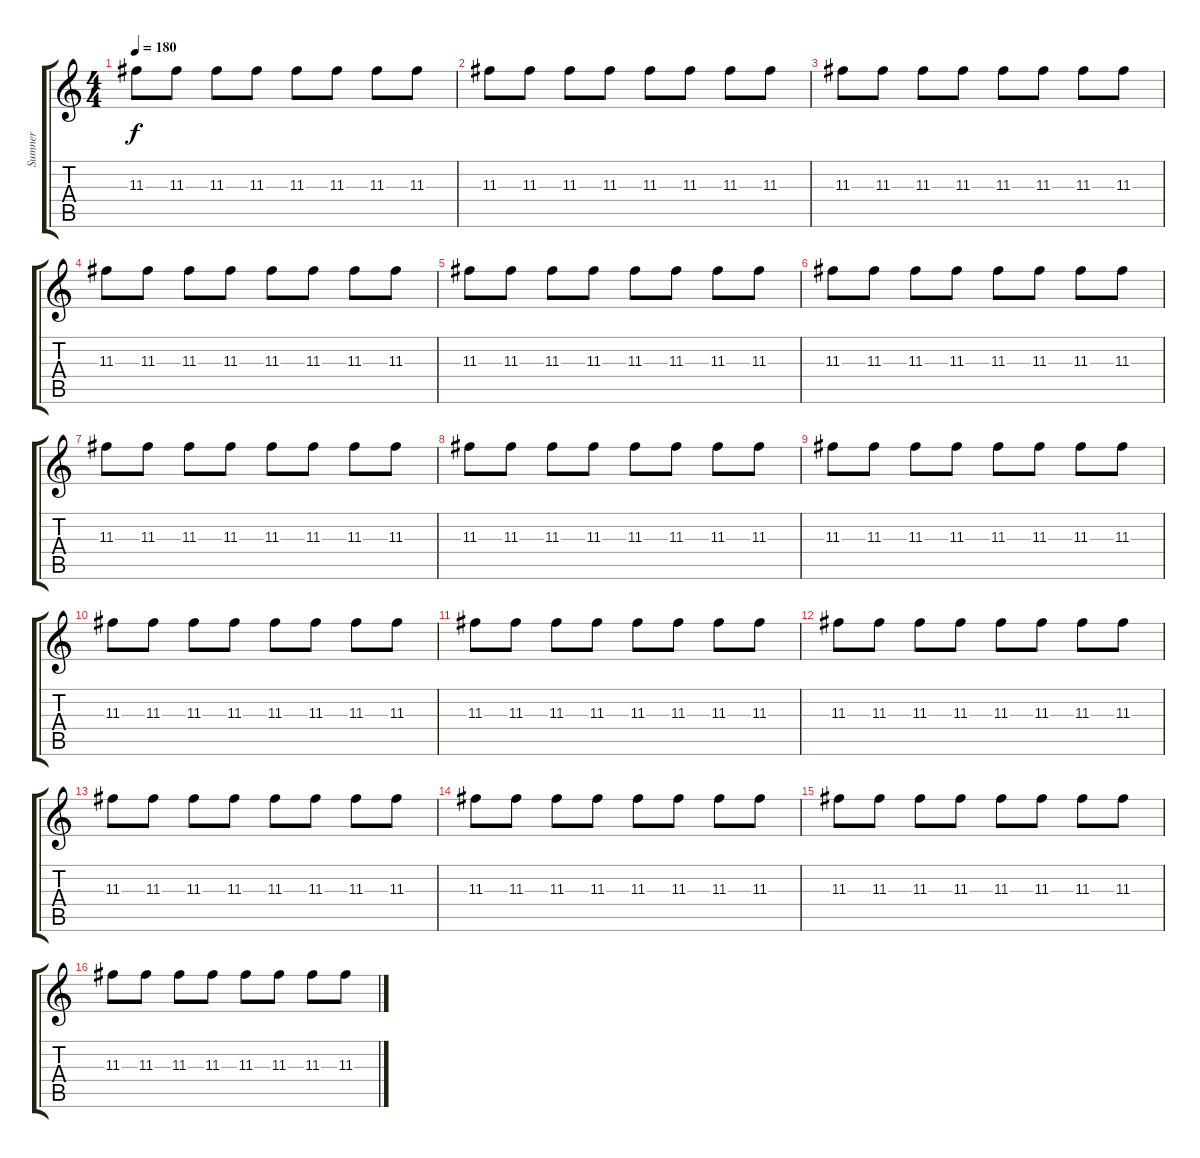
\track ("Sumner" "Sumner") {instrument overdrivenguitar}
\staff {score tabs}
\tuning (E4 B3 G3 D3 A2 E2) {hide}
\ts (4 4)
\tempo 180
\clef g2
\ks c
11.3.8{dy f} 11.3.8 11.3.8 11.3.8 11.3.8 11.3.8 11.3.8 11.3.8 |
11.3.8 11.3.8 11.3.8 11.3.8 11.3.8 11.3.8 11.3.8 11.3.8 |
11.3.8 11.3.8 11.3.8 11.3.8 11.3.8 11.3.8 11.3.8 11.3.8 |
11.3.8 11.3.8 11.3.8 11.3.8 11.3.8 11.3.8 11.3.8 11.3.8 |
11.3.8 11.3.8 11.3.8 11.3.8 11.3.8 11.3.8 11.3.8 11.3.8 |
11.3.8 11.3.8 11.3.8 11.3.8 11.3.8 11.3.8 11.3.8 11.3.8 |
11.3.8 11.3.8 11.3.8 11.3.8 11.3.8 11.3.8 11.3.8 11.3.8 |
11.3.8 11.3.8 11.3.8 11.3.8 11.3.8 11.3.8 11.3.8 11.3.8 |
11.3.8 11.3.8 11.3.8 11.3.8 11.3.8 11.3.8 11.3.8 11.3.8 |
11.3.8 11.3.8 11.3.8 11.3.8 11.3.8 11.3.8 11.3.8 11.3.8 |
11.3.8 11.3.8 11.3.8 11.3.8 11.3.8 11.3.8 11.3.8 11.3.8 |
11.3.8 11.3.8 11.3.8 11.3.8 11.3.8 11.3.8 11.3.8 11.3.8 |
11.3.8 11.3.8 11.3.8 11.3.8 11.3.8 11.3.8 11.3.8 11.3.8 |
11.3.8 11.3.8 11.3.8 11.3.8 11.3.8 11.3.8 11.3.8 11.3.8 |
11.3.8 11.3.8 11.3.8 11.3.8 11.3.8 11.3.8 11.3.8 11.3.8 |
11.3.8 11.3.8 11.3.8 11.3.8 11.3.8 11.3.8 11.3.8 11.3.8
